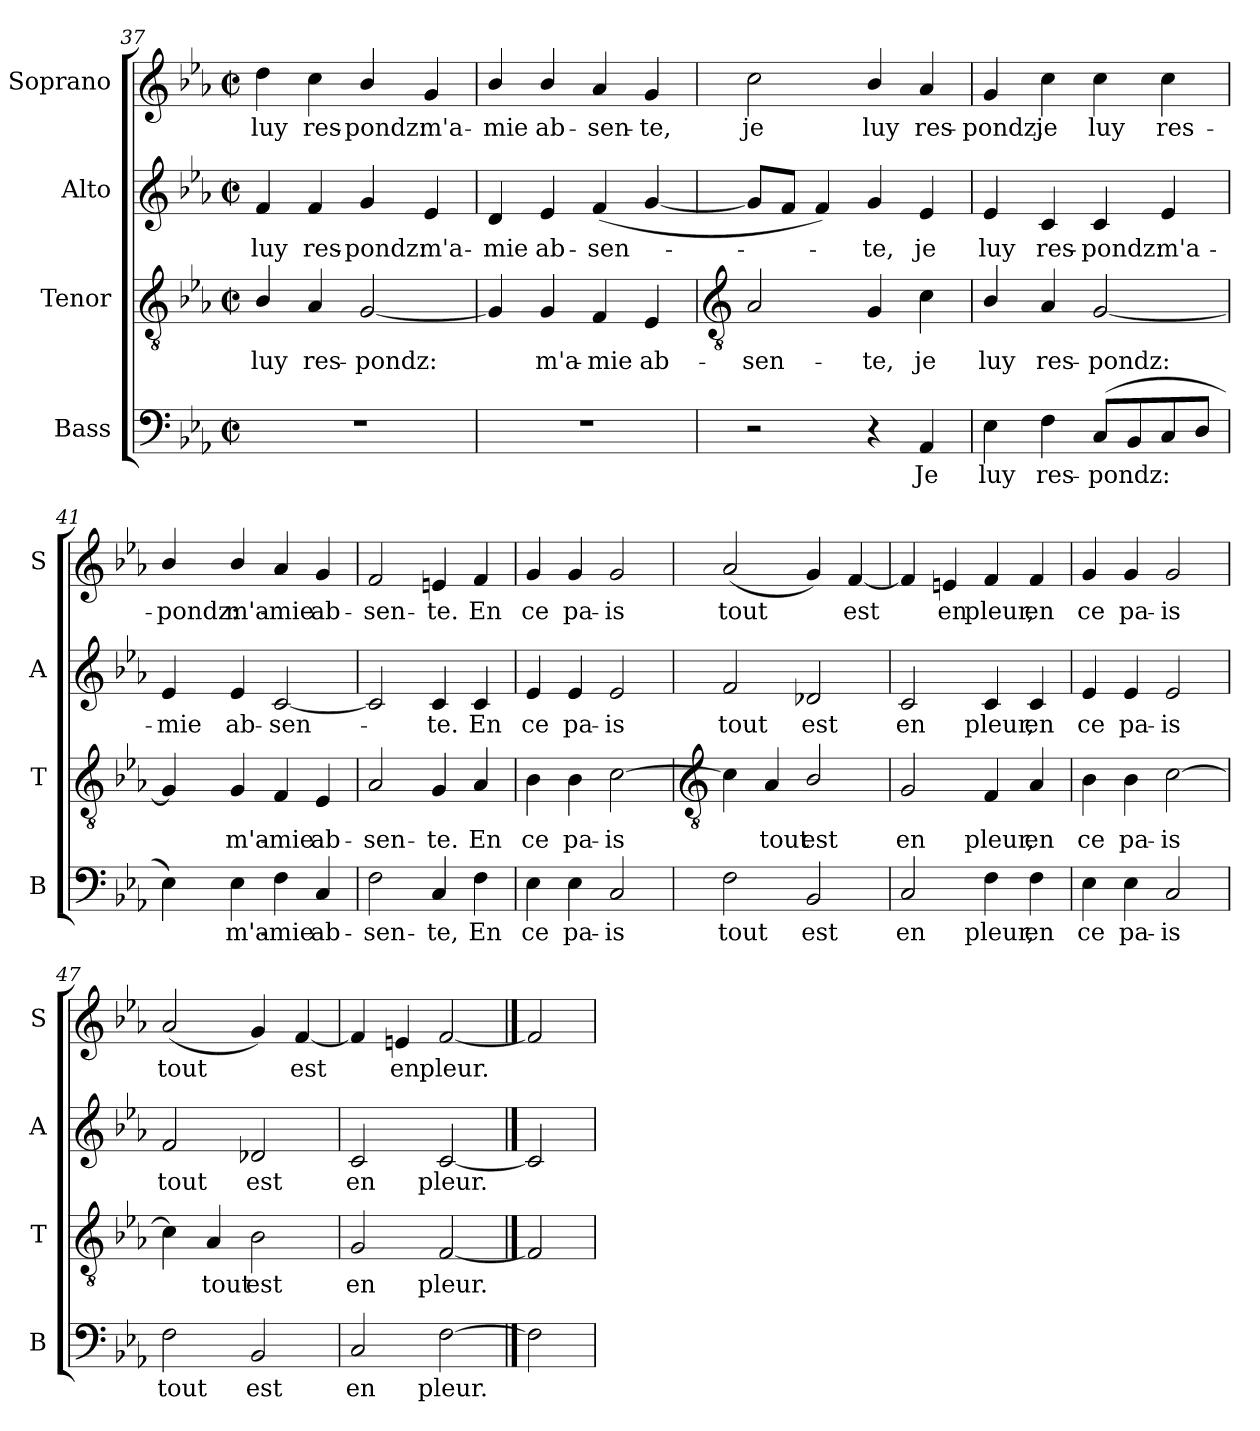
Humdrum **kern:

**kern	**text	**kern	**text	**kern	**text	**kern	**text
*part4	*part4	*part3	*part3	*part2	*part2	*part1	*part1
*staff4	*staff4	*staff3	*staff3	*staff2	*staff2	*staff1	*staff1
*I"Bass	*	*I"Tenor	*	*I"Alto	*	*I"Soprano	*
*I'B	*	*I'T	*	*I'A	*	*I'S	*
*clefF4	*	*clefGv2	*	*clefG2	*	*clefG2	*
*k[b-e-a-]	*	*k[b-e-a-]	*	*k[b-e-a-]	*	*k[b-e-a-]	*
*E-:	*	*E-:	*	*E-:	*	*E-:	*
*M2/2	*	*M2/2	*	*M2/2	*	*M2/2	*
*met(c|)	*	*met(c|)	*	*met(c|)	*	*met(c|)	*
=37	=37	=37	=37	=37	=37	=37	=37
!	!	!	!LO:LY:b	!	!LO:LY:b	!	!LO:LY:b
1r	.	4B-/	luy	4f	luy	4dd	luy
!	!	!	!LO:LY:b	!	!LO:LY:b	!	!LO:LY:b
.	.	4A-	res-	4f	res-	4cc	res-
!	!	!	!LO:LY:b	!	!LO:LY:b	!	!LO:LY:b
.	.	[2G	-pondz:	4g	-pondz:	4b-/	-pondz:
!	!	!	!	!	!LO:LY:b	!	!LO:LY:b
.	.	.	.	4e-	m'a-	4g	m'a-
=38	=38	=38	=38	=38	=38	=38	=38
!	!	!	!	!	!LO:LY:b	!	!LO:LY:b
1r	.	4G]	.	4d	-mie	4b-/	-mie
!	!	!	!LO:LY:b	!	!LO:LY:b	!	!LO:LY:b
.	.	4G	m'a-	4e-	ab-	4b-/	ab-
!	!	!	!LO:LY:b	!	!LO:LY:b	!	!LO:LY:b
.	.	4F	-mie	(<4f	-sen-	4a-	-sen-
!	!	!	!LO:LY:b	!	!	!	!LO:LY:b
.	.	4E-	ab-	[4g	.	4g	-te,
!!LO:LB:g=z
=39	=39	=39	=39	=39	=39	=39	=39
*	*	*clefGv2	*	*	*	*	*
!	!	!	!LO:LY:b	!	!	!	!LO:LY:b
2r	.	2A-	-sen-	8gL]	.	2cc	je
.	.	.	.	8fJ	.	.	.
.	.	.	.	4f)	.	.	.
!	!	!	!LO:LY:b	!	!LO:LY:b	!	!LO:LY:b
4r	.	4G	-te,	4g	te,	4b-/	luy
!	!LO:LY:b	!	!LO:LY:b	!	!LO:LY:b	!	!LO:LY:b
4AA-	Je	4c	je	4e-	je	4a-	res-
=40	=40	=40	=40	=40	=40	=40	=40
!	!LO:LY:b	!	!LO:LY:b	!	!LO:LY:b	!	!LO:LY:b
4E-	luy	4B-/	luy	4e-	luy	4g	-pondz,
!	!LO:LY:b	!	!LO:LY:b	!	!LO:LY:b	!	!LO:LY:b
4F	res-	4A-	res-	4c	res-	4cc	je
!	!LO:LY:b	!	!LO:LY:b	!	!LO:LY:b	!	!LO:LY:b
(<8CL	-pondz:	[2G	-pondz:	4c	-pondz:	4cc	luy
8BB-	.	.	.	.	.	.	.
!	!	!	!	!	!LO:LY:b	!	!LO:LY:b
8C	.	.	.	4e-	m'a-	4cc	res-
8DJ	.	.	.	.	.	.	.
=41	=41	=41	=41	=41	=41	=41	=41
!	!	!	!	!	!LO:LY:b	!	!LO:LY:b
4E-)	.	4G]	.	4e-	-mie	4b-/	-pondz:
!	!LO:LY:b	!	!LO:LY:b	!	!LO:LY:b	!	!LO:LY:b
4E-	m'a-	4G	m'a-	4e-	ab-	4b-/	m'a-
!	!LO:LY:b	!	!LO:LY:b	!	!LO:LY:b	!	!LO:LY:b
4F	-mie	4F	-mie	[2c	-sen-	4a-	-mie
!	!LO:LY:b	!	!LO:LY:b	!	!	!	!LO:LY:b
4C	ab-	4E-	ab-	.	.	4g	ab-
=42	=42	=42	=42	=42	=42	=42	=42
!	!LO:LY:b	!	!LO:LY:b	!	!	!	!LO:LY:b
2F	-sen-	2A-	-sen-	2c]	.	2f	-sen-
!	!LO:LY:b	!	!LO:LY:b	!	!LO:LY:b	!	!LO:LY:b
4C	-te,	4G	-te.	4c	te.	4e	-te.
!	!LO:LY:b	!	!LO:LY:b	!	!LO:LY:b	!	!LO:LY:b
4F	En	4A-	En	4c	En	4f	En
=43	=43	=43	=43	=43	=43	=43	=43
!	!LO:LY:b	!	!LO:LY:b	!	!LO:LY:b	!	!LO:LY:b
4E-	ce	4B-	ce	4e-	ce	4g	ce
!	!LO:LY:b	!	!LO:LY:b	!	!LO:LY:b	!	!LO:LY:b
4E-	pa-	4B-	pa-	4e-	pa-	4g	pa-
!	!LO:LY:b	!	!LO:LY:b	!	!LO:LY:b	!	!LO:LY:b
2C	-is	[2c	-is	2e-	-is	2g	-is
!!LO:LB:g=z
=44	=44	=44	=44	=44	=44	=44	=44
*	*	*clefGv2	*	*	*	*	*
!	!LO:LY:b	!	!	!	!LO:LY:b	!	!LO:LY:b
2F	tout	4c]	.	2f	tout	(<2a-	tout
!	!	!	!LO:LY:b	!	!	!	!
.	.	4A-	tout	.	.	.	.
!	!LO:LY:b	!	!LO:LY:b	!	!LO:LY:b	!	!
2BB-	est	2B-/	est	2d-X	est	4g)	.
!	!	!	!	!	!	!	!LO:LY:b
.	.	.	.	.	.	[4f	est
=45	=45	=45	=45	=45	=45	=45	=45
!	!LO:LY:b	!	!LO:LY:b	!	!LO:LY:b	!	!
2C	en	2G	en	2c	en	4f]	.
!	!	!	!	!	!	!	!LO:LY:b
.	.	.	.	.	.	4en	en
!	!LO:LY:b	!	!LO:LY:b	!	!LO:LY:b	!	!LO:LY:b
4F	pleur,	4F	pleur,	4c	pleur,	4f	pleur,
!	!LO:LY:b	!	!LO:LY:b	!	!LO:LY:b	!	!LO:LY:b
4F	en	4A-	en	4c	en	4f	en
=46	=46	=46	=46	=46	=46	=46	=46
!	!LO:LY:b	!	!LO:LY:b	!	!LO:LY:b	!	!LO:LY:b
4E-	ce	4B-	ce	4e-	ce	4g	ce
!	!LO:LY:b	!	!LO:LY:b	!	!LO:LY:b	!	!LO:LY:b
4E-	pa-	4B-	pa-	4e-	pa-	4g	pa-
!	!LO:LY:b	!	!LO:LY:b	!	!LO:LY:b	!	!LO:LY:b
2C	-is	[2c	-is	2e-	-is	2g	-is
=47	=47	=47	=47	=47	=47	=47	=47
!	!LO:LY:b	!	!	!	!LO:LY:b	!	!LO:LY:b
2F	tout	4c]	.	2f	tout	(<2a-	tout
!	!	!	!LO:LY:b	!	!	!	!
.	.	4A-	tout	.	.	.	.
!	!LO:LY:b	!	!LO:LY:b	!	!LO:LY:b	!	!
2BB-	est	2B-	est	2d-X	est	4g)	.
!	!	!	!	!	!	!	!LO:LY:b
.	.	.	.	.	.	[4f	est
=48	=48	=48	=48	=48	=48	=48	=48
!	!LO:LY:b	!	!LO:LY:b	!	!LO:LY:b	!	!
2C	en	2G	en	2c	en	4f]	.
!	!	!	!	!	!	!	!LO:LY:b
.	.	.	.	.	.	4en	en
!	!LO:LY:b	!	!LO:LY:b	!	!LO:LY:b	!	!LO:LY:b
[2F	pleur.	[2F	pleur.	[2c	pleur.	[2f	pleur.
==49	==49	==49	==49	==49	==49	==49	==49
2F]	.	2F]	.	2c]	.	2f]	.
=	=	=	=	=	=	=	=
*-	*-	*-	*-	*-	*-	*-	*-
